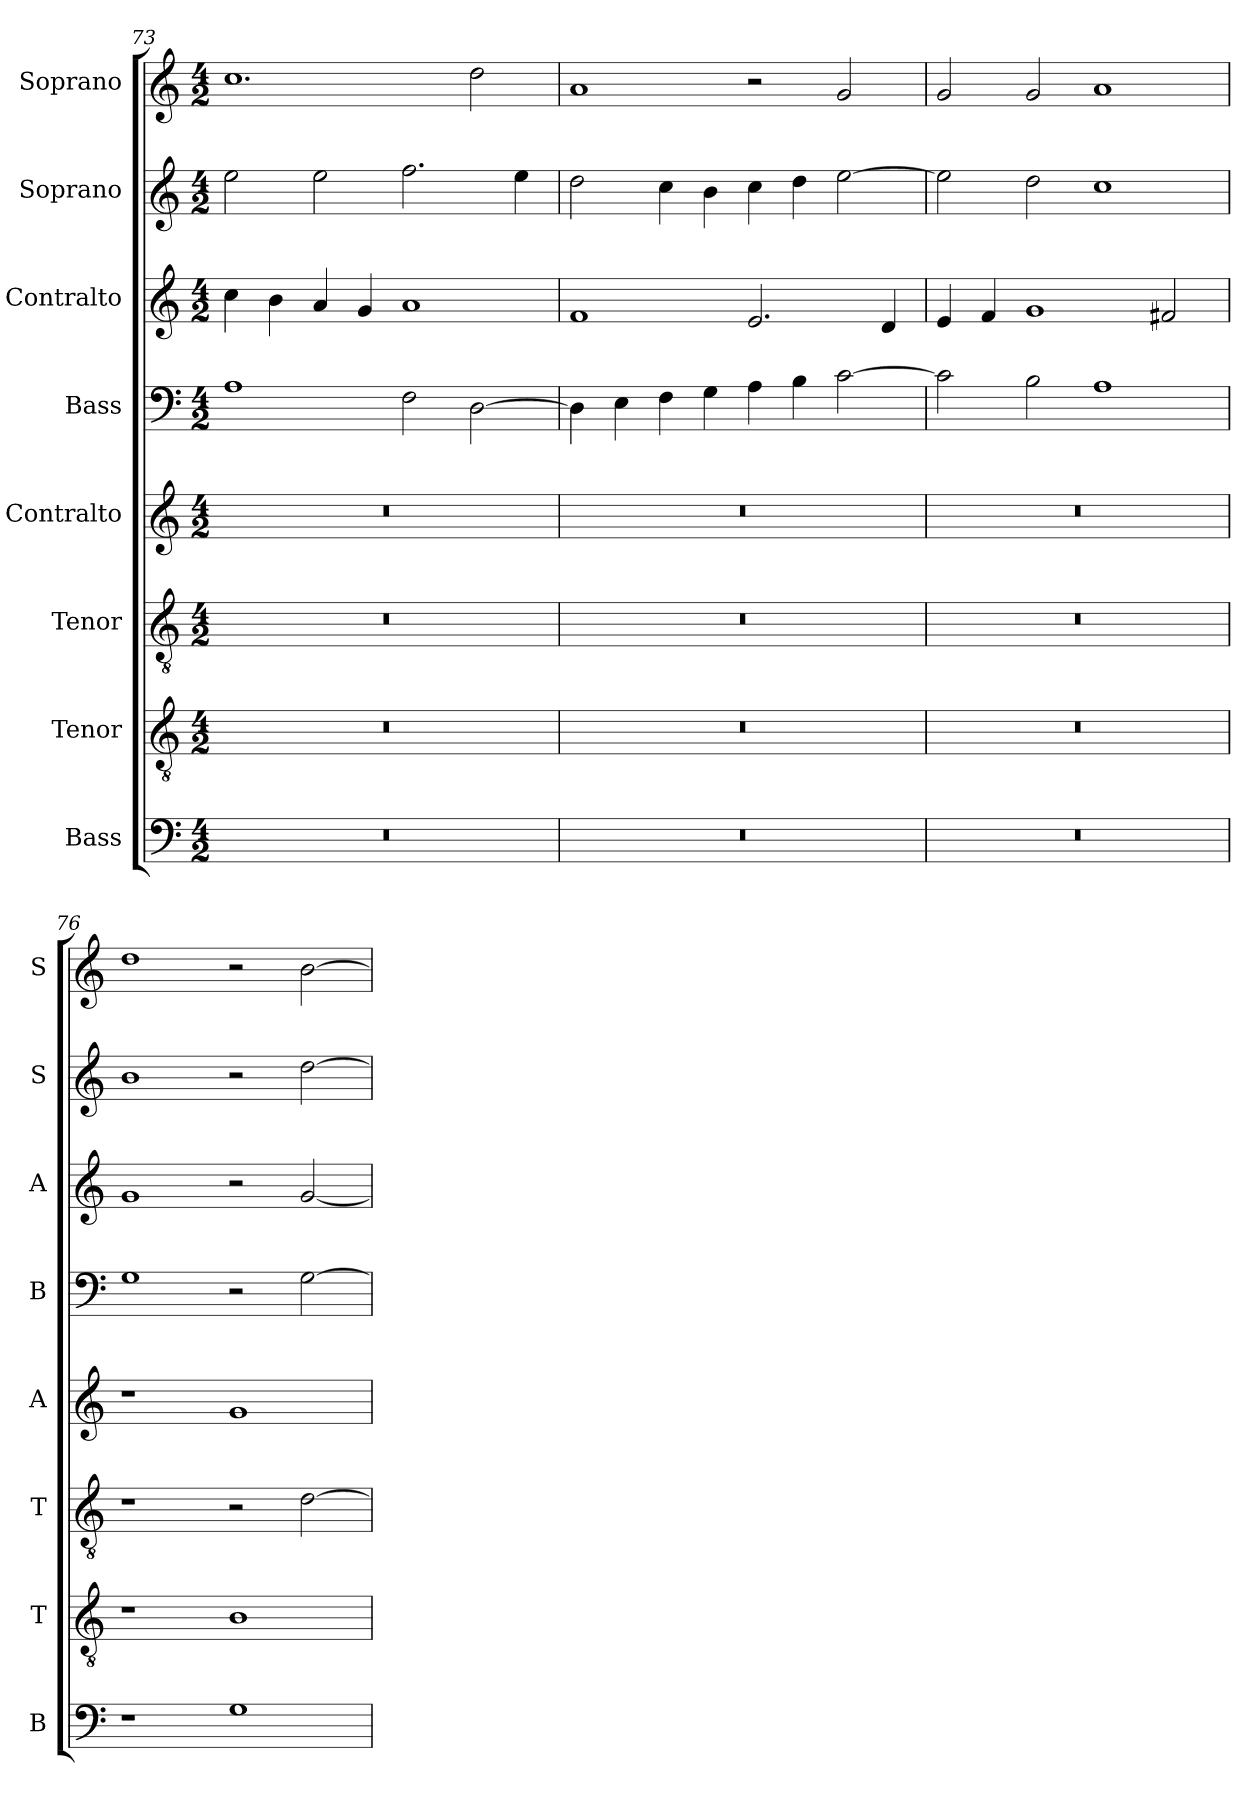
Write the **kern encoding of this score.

**kern	**kern	**kern	**kern	**kern	**kern	**kern	**kern
*part8	*part7	*part6	*part5	*part4	*part3	*part2	*part1
*staff8	*staff7	*staff6	*staff5	*staff4	*staff3	*staff2	*staff1
*I"Bass	*I"Tenor	*I"Tenor	*I"Contralto	*I"Bass	*I"Contralto	*I"Soprano	*I"Soprano
*I'B	*I'T	*I'T	*I'A	*I'B	*I'A	*I'S	*I'S
*clefF4	*clefGv2	*clefGv2	*clefG2	*clefF4	*clefG2	*clefG2	*clefG2
*k[]	*k[]	*k[]	*k[]	*k[]	*k[]	*k[]	*k[]
*G:mix	*G:mix	*G:mix	*G:mix	*G:mix	*G:mix	*G:mix	*G:mix
*M4/2	*M4/2	*M4/2	*M4/2	*M4/2	*M4/2	*M4/2	*M4/2
=73	=73	=73	=73	=73	=73	=73	=73
0r	0r	0r	0r	1A	4cc	2ee	1.cc
.	.	.	.	.	4b	.	.
.	.	.	.	.	4a	2ee	.
.	.	.	.	.	4g	.	.
.	.	.	.	2F	1a	2.ff	.
.	.	.	.	[2D	.	.	2dd
.	.	.	.	.	.	4ee	.
=74	=74	=74	=74	=74	=74	=74	=74
0r	0r	0r	0r	4D]	1f	2dd	1a
.	.	.	.	4E	.	.	.
.	.	.	.	4F	.	4cc	.
.	.	.	.	4G	.	4b	.
.	.	.	.	4A	2.e	4cc	2r
.	.	.	.	4B	.	4dd	.
.	.	.	.	[2c	.	[2ee	2g
.	.	.	.	.	4d	.	.
=75	=75	=75	=75	=75	=75	=75	=75
0r	0r	0r	0r	2c]	4e	2ee]	2g
.	.	.	.	.	4f	.	.
.	.	.	.	2B	1g	2dd	2g
.	.	.	.	1A	.	1cc	1a
.	.	.	.	.	2f#X	.	.
=76	=76	=76	=76	=76	=76	=76	=76
1r	1r	1r	1r	1G	1g	1b	1dd
1G	1B	2r	1g	2r	2r	2r	2r
.	.	[2d	.	[2G	[2g	[2dd	[2b
=	=	=	=	=	=	=	=
*-	*-	*-	*-	*-	*-	*-	*-
